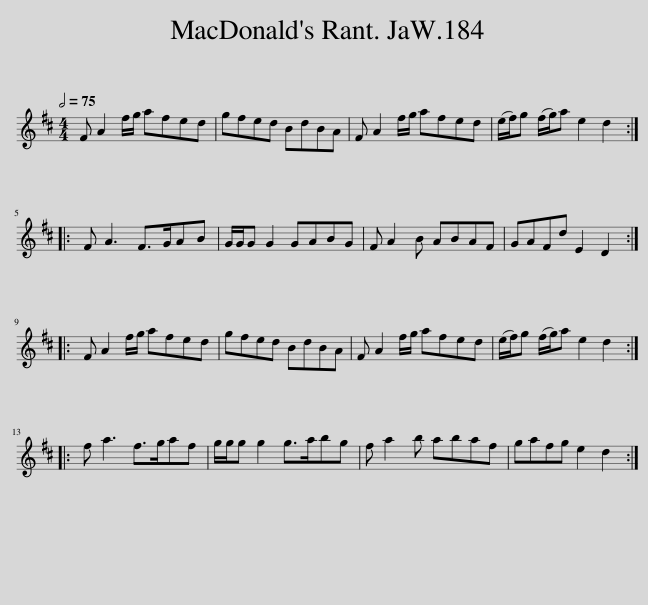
X:1
L:1/8
Q:1/2=75
M:4/4
I:linebreak $
K:D
V:1 treble
V:1
 F A2 f/g/ afed | gfed BdBA | F A2 f/g/ afed | (e/f/)g (f/g/)a e2 d2 ::$ F A3 F>GAB | %5
 G/G/G G2 GABG | F A2 B ABAF | GAFd E2 D2 ::$ F A2 f/g/ afed | gfed BdBA | %10
 F A2 f/g/ afed | (e/f/)g (f/g/)a e2 d2 ::$ f a3 f>gaf | g/g/g g2 g>abg | f a2 b abaf | %15
 gafg e2 d2 :| %16
